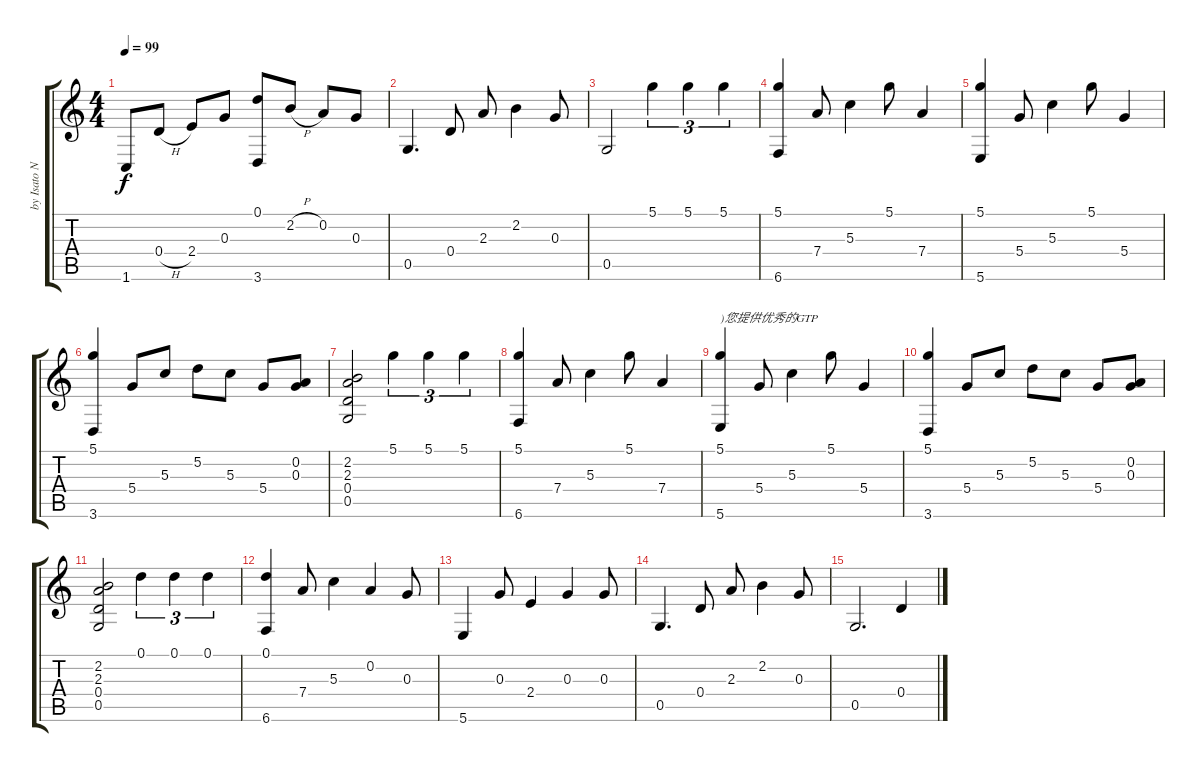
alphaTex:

\track ("by Isato Nakagawa" "by Isato N") {instrument acousticguitarnylon}
\staff {score tabs}
\tuning (D4 A3 G3 D3 G2 B1) {hide}
\ts (4 4)
\tempo 99
\clef g2
\ks c
1.6.8{dy f} 0.4{h}.8 2.4.8 0.3.8 (0.1 3.6).8 2.2{h}.8 0.2.8 0.3.8 |
0.5.4{d} 0.4.8 2.3.8 2.2.4 0.3.8 |
0.5.2 5.1.4{tu (3 2)} 5.1.4{tu (3 2)} 5.1.4{tu (3 2)} |
(5.1 6.6).4 7.4.8 5.3.4 5.1.8 7.4.4 |
(5.1 5.6).4 5.4.8 5.3.4 5.1.8 5.4.4 |
(5.1 3.6).4 5.4.8 5.3.8 5.2.8 5.3.8 5.4.8 (0.2 0.3).8 |
(2.2 2.3 0.4 0.5).2 5.1.4{tu (3 2)} 5.1.4{tu (3 2)} 5.1.4{tu (3 2)} |
(5.1 6.6).4 7.4.8 5.3.4 5.1.8 7.4.4 |
(5.1 5.6).4{txt ")您提供优秀的GTP"} 5.4.8 5.3.4 5.1.8 5.4.4 |
(5.1 3.6).4 5.4.8 5.3.8 5.2.8 5.3.8 5.4.8 (0.2 0.3).8 |
(2.2 2.3 0.4 0.5).2 0.1.4{tu (3 2)} 0.1.4{tu (3 2)} 0.1.4{tu (3 2)} |
(0.1 6.6).4 7.4.8 5.3.4 0.2.4 0.3.8 |
5.6.4 0.3.8 2.4.4 0.3.4 0.3.8 |
0.5.4{d} 0.4.8 2.3.8 2.2.4 0.3.8 |
0.5.2{d} 0.4.4
